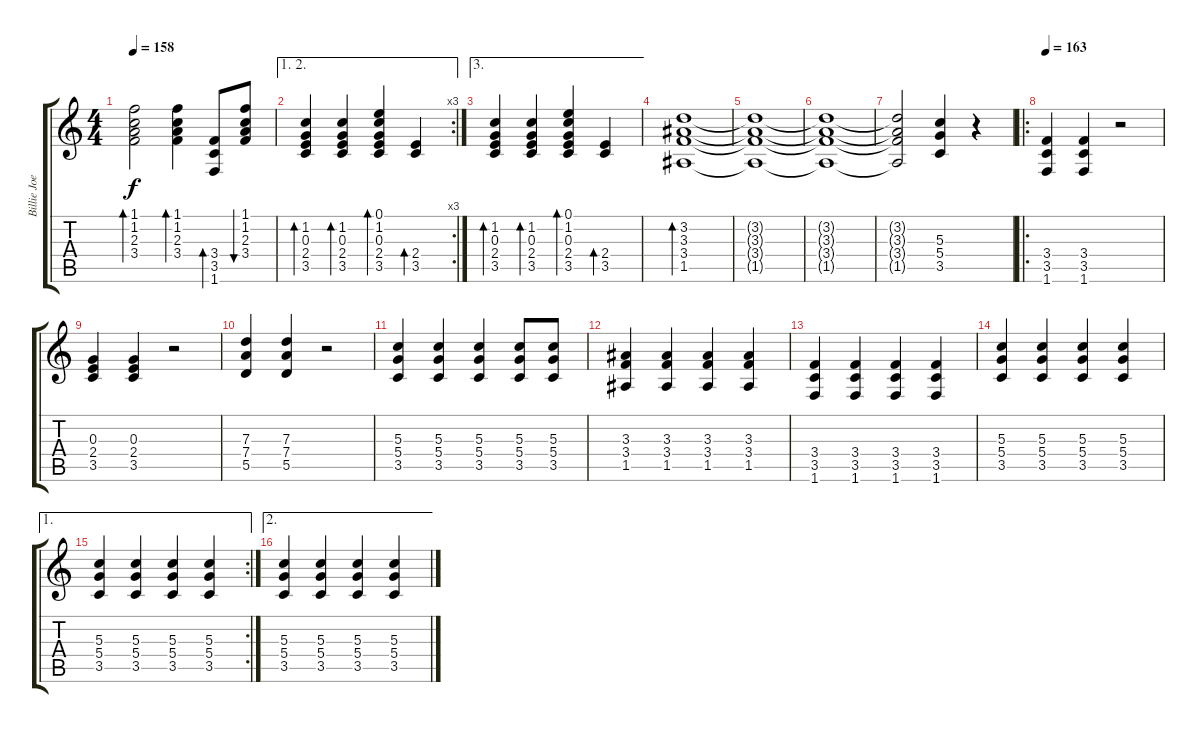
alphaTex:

\track ("Billie Joe - Acoustic Rhythm Guitar" "Billie Joe") {instrument acousticguitarsteel}
\staff {score tabs}
\tuning (E4 B3 G3 D3 A2 E2) {hide}
\ts (4 4)
\tempo 158
\clef g2
\ks c
(1.1 1.2 2.3 3.4).2{bd 60 dy f} (1.1 1.2 2.3 3.4).4{bd 60} (3.4 3.5 1.6).8{bd 60} (1.1 1.2 2.3 3.4).8{bu 60} |
\ae (1 2)
\rc 3
(1.2 0.3 2.4 3.5).4{bd 60} (1.2 0.3 2.4 3.5).4{bd 60} (0.1 1.2 0.3 2.4 3.5).4{bd 60} (2.4 3.5).4{bd 60} |
\ae 3
(1.2 0.3 2.4 3.5).4{bd 60} (1.2 0.3 2.4 3.5).4{bd 60} (0.1 1.2 0.3 2.4 3.5).4{bd 60} (2.4 3.5).4{bd 60} |
(3.2 3.3 3.4 1.5).1{bd 120} |
(3.2{t} 3.3{t} 3.4{t} 1.5{t}).1 |
(3.2{t} 3.3{t} 3.4{t} 1.5{t}).1 |
(3.2{t} 3.3{t} 3.4{t} 1.5{t}).2 (5.3 5.4 3.5).4 r.4 |
\ro
\tempo 163
(3.4 3.5 1.6).4 (3.4 3.5 1.6).4 r.2 |
(0.3 2.4 3.5).4 (0.3 2.4 3.5).4 r.2 |
(7.3 7.4 5.5).4 (7.3 7.4 5.5).4 r.2 |
(5.3 5.4 3.5).4 (5.3 5.4 3.5).4 (5.3 5.4 3.5).4 (5.3 5.4 3.5).8 (5.3 5.4 3.5).8 |
(3.3 3.4 1.5).4 (3.3 3.4 1.5).4 (3.3 3.4 1.5).4 (3.3 3.4 1.5).4 |
(3.4 3.5 1.6).4 (3.4 3.5 1.6).4 (3.4 3.5 1.6).4 (3.4 3.5 1.6).4 |
(5.3 5.4 3.5).4 (5.3 5.4 3.5).4 (5.3 5.4 3.5).4 (5.3 5.4 3.5).4 |
\ae 1
\rc 2
(5.3 5.4 3.5).4 (5.3 5.4 3.5).4 (5.3 5.4 3.5).4 (5.3 5.4 3.5).4 |
\ae 2
(5.3 5.4 3.5).4 (5.3 5.4 3.5).4 (5.3 5.4 3.5).4 (5.3 5.4 3.5).4
